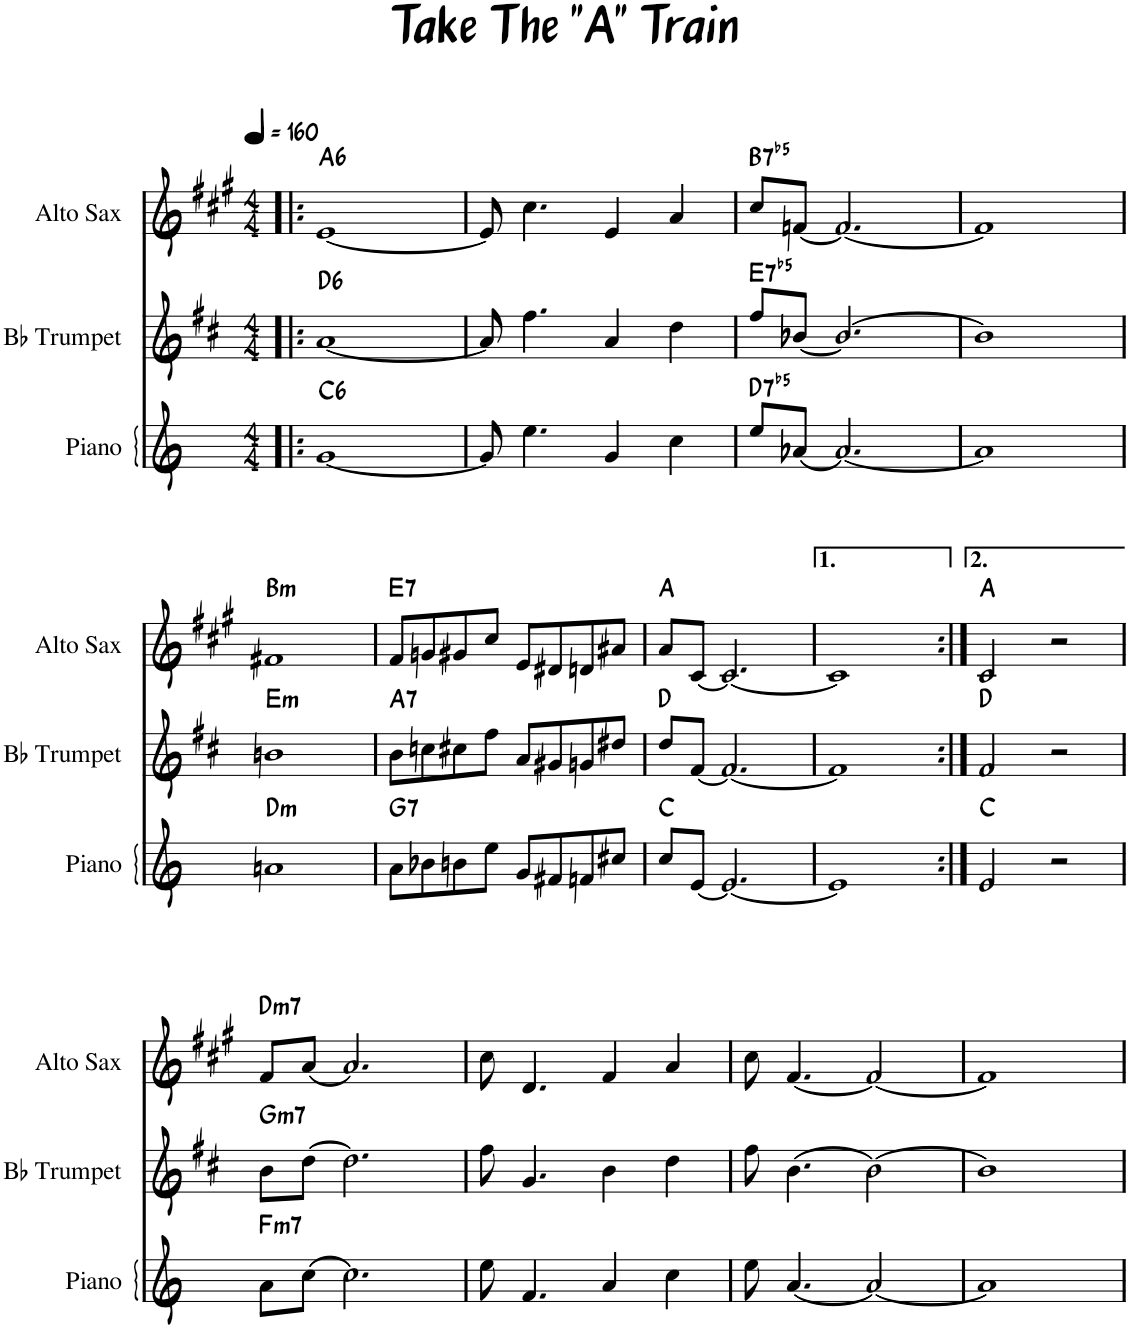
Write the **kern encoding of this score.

**kern	**harte	**kern	**harte	**kern	**harte
*part3	*part3	*part2	*part2	*part1	*part1
*staff3	*	*staff2	*	*staff1	*
*I"Piano	*	*I"Bb Trumpet	*	*I"Alto Sax	*
*I'Pno.	*	*I'Bb Tpt.	*	*I'Sax	*
*clefG2	*	*clefG2	*	*clefG2	*
*	*	*Trd1c2	*	*Trd5c9	*
*k[]	*	*k[f#c#]	*	*k[f#c#g#]	*
*M4/4	*	*M4/4	*	*M4/4	*
*MM160	*	*MM160	*	*MM160	*
=1!|:	=1!|:	=1!|:	=1!|:	=1!|:	=1!|:
!	!LO:H:kt=6	!	!LO:H:kt=6	!	!LO:H:kt=6
[1g	C:maj6	[1a	D:maj6	[1e	A:maj6
=2	=2	=2	=2	=2	=2
8g/]	.	8a/]	.	8e/]	.
4.ee\	.	4.ff#\	.	4.cc#\	.
4g/	.	4a/	.	4e/	.
4cc\	.	4dd\	.	4a/	.
=3	=3	=3	=3	=3	=3
!	!LO:H:kt=7	!	!LO:H:kt=7	!	!LO:H:kt=7
8ee/L	D:(3,b5,b7)	8ff#/L	E:(3,b5,b7)	8cc#/L	B:(3,b5,b7)
[8a-X/J	.	[8b-X/J	.	[8fn/J	.
2.a-/_	.	2.b-/_	.	2.f/_	.
=4	=4	=4	=4	=4	=4
1a-]	.	1b-]	.	1f]	.
!!LO:LB:g=z
=1	=1	=1	=1	=1	=1
!	!LO:H:kt=m	!	!LO:H:kt=m	!	!LO:H:kt=m
1an	D:min	1bn	E:min	1f#X	B:min
=2	=2	=2	=2	=2	=2
!	!LO:H:kt=7	!	!LO:H:kt=7	!	!LO:H:kt=7
8a\L	G:7	8b\L	A:7	8f#/L	E:7
8b-X\	.	8ccn\	.	8gn/	.
8bn\	.	8cc#X\	.	8g#X/	.
8ee\J	.	8ff#\J	.	8cc#/J	.
8g/L	.	8a/L	.	8e/L	.
8f#X/	.	8g#X/	.	8d#X/	.
8fn/	.	8gn/	.	8dn/	.
8cc#X/J	.	8dd#X/J	.	8a#X/J	.
=3	=3	=3	=3	=3	=3
8cc/L	C:maj	8dd/L	D:maj	8a/L	A:maj
[8e/J	.	[8f#/J	.	[8c#/J	.
2.e/_	.	2.f#/_	.	2.c#/_	.
=4	=4	=4	=4	=4	=4
1e]	.	1f#]	.	1c#]	.
=5:|!	=5:|!	=5:|!	=5:|!	=5:|!	=5:|!
2e/	C:maj	2f#/	D:maj	2c#/	A:maj
2r	.	2r	.	2r	.
!!LO:LB:g=z
=1	=1	=1	=1	=1	=1
!	!LO:H:kt=m7	!	!LO:H:kt=m7	!	!LO:H:kt=m7
8a\L	F:min7	8b\L	G:min7	8f#/L	D:min7
[8cc\J	.	[8dd\J	.	[8a/J	.
2.cc\]	.	2.dd\]	.	2.a/]	.
=2	=2	=2	=2	=2	=2
8ee\	.	8ff#\	.	8cc#\	.
4.f/	.	4.g/	.	4.d/	.
4a/	.	4b\	.	4f#/	.
4cc\	.	4dd\	.	4a/	.
=3	=3	=3	=3	=3	=3
8ee\	.	8ff#\	.	8cc#\	.
[4.a/	.	[4.b\	.	[4.f#/	.
2a/_	.	2b\_	.	2f#/_	.
=4	=4	=4	=4	=4	=4
1a]	.	1b]	.	1f#]	.
=	=	=	=	=	=
*-	*-	*-	*-	*-	*-
